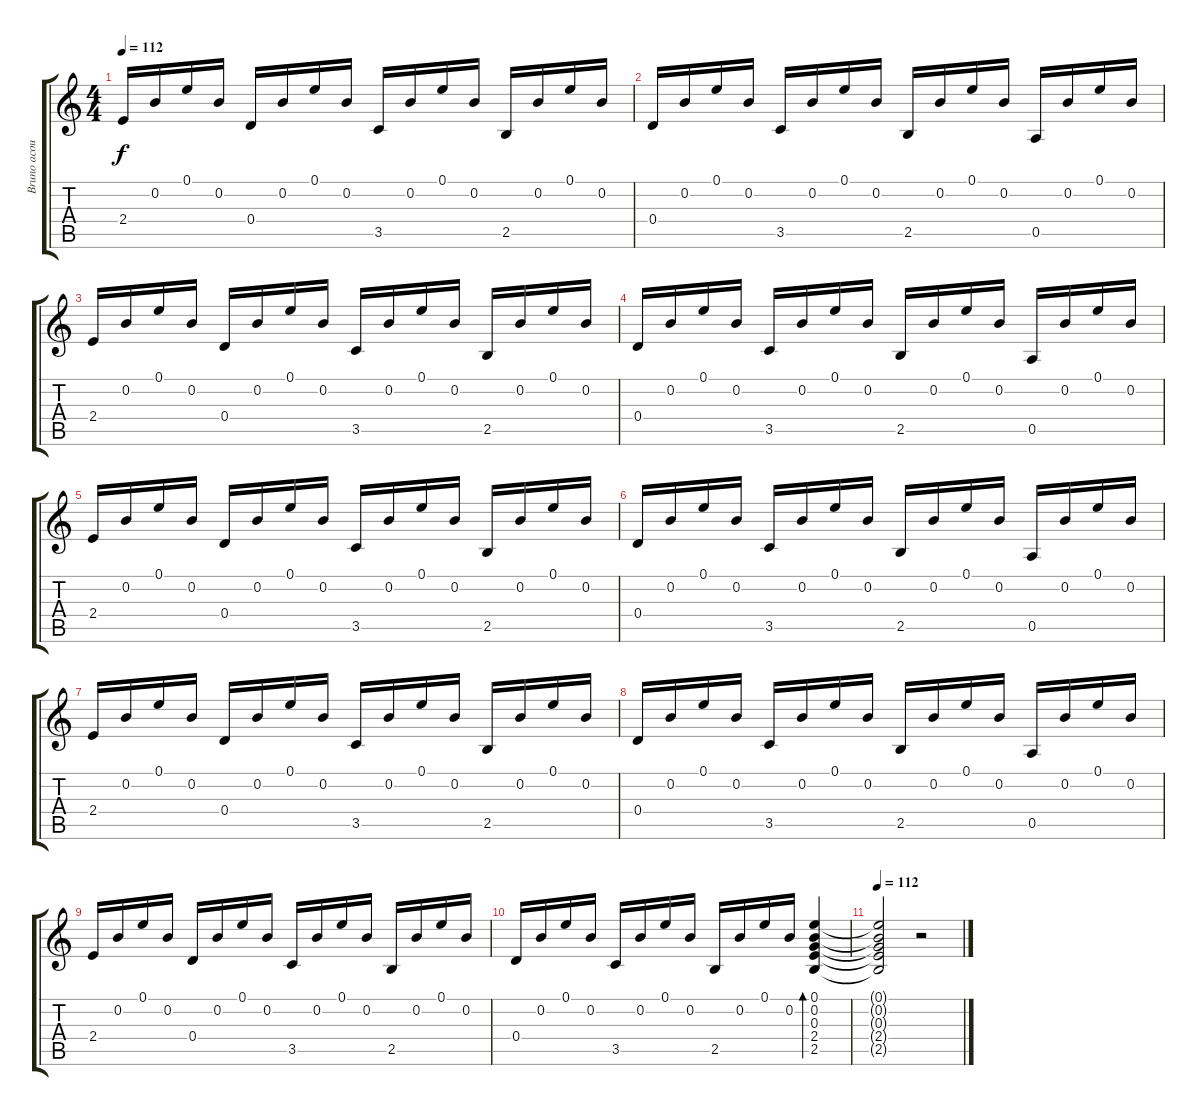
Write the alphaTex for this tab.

\track ("Bruno acoustique" "Bruno acou") {instrument acousticguitarsteel}
\staff {score tabs}
\tuning (E4 B3 G3 D3 A2 E2) {hide}
\ts (4 4)
\tempo 112
\tempo 80
\tempo 112
\clef g2
\ks c
2.4.16{dy f instrument acousticguitarsteel} 0.2.16 0.1.16 0.2.16 0.4.16 0.2.16 0.1.16 0.2.16 3.5.16 0.2.16 0.1.16 0.2.16 2.5.16 0.2.16 0.1.16 0.2.16 |
0.4.16 0.2.16 0.1.16 0.2.16 3.5.16 0.2.16 0.1.16 0.2.16 2.5.16 0.2.16 0.1.16 0.2.16 0.5.16 0.2.16 0.1.16 0.2.16 |
2.4.16 0.2.16 0.1.16 0.2.16 0.4.16 0.2.16 0.1.16 0.2.16 3.5.16 0.2.16 0.1.16 0.2.16 2.5.16 0.2.16 0.1.16 0.2.16 |
0.4.16 0.2.16 0.1.16 0.2.16 3.5.16 0.2.16 0.1.16 0.2.16 2.5.16 0.2.16 0.1.16 0.2.16 0.5.16 0.2.16 0.1.16 0.2.16 |
2.4.16 0.2.16 0.1.16 0.2.16 0.4.16 0.2.16 0.1.16 0.2.16 3.5.16 0.2.16 0.1.16 0.2.16 2.5.16 0.2.16 0.1.16 0.2.16 |
0.4.16 0.2.16 0.1.16 0.2.16 3.5.16 0.2.16 0.1.16 0.2.16 2.5.16 0.2.16 0.1.16 0.2.16 0.5.16 0.2.16 0.1.16 0.2.16 |
2.4.16 0.2.16 0.1.16 0.2.16 0.4.16 0.2.16 0.1.16 0.2.16 3.5.16 0.2.16 0.1.16 0.2.16 2.5.16 0.2.16 0.1.16 0.2.16 |
0.4.16 0.2.16 0.1.16 0.2.16 3.5.16 0.2.16 0.1.16 0.2.16 2.5.16 0.2.16 0.1.16 0.2.16 0.5.16 0.2.16 0.1.16 0.2.16 |
2.4.16 0.2.16 0.1.16 0.2.16 0.4.16 0.2.16 0.1.16 0.2.16 3.5.16 0.2.16 0.1.16 0.2.16 2.5.16 0.2.16 0.1.16 0.2.16 |
0.4.16 0.2.16 0.1.16 0.2.16 3.5.16 0.2.16 0.1.16 0.2.16 2.5.16 0.2.16 0.1.16 0.2.16 (0.1 0.2 0.3 2.4 2.5).4{bd 240} |
\tempo 112
(0.1{t} 0.2{t} 0.3{t} 2.4{t} 2.5{t}).2 r.2
